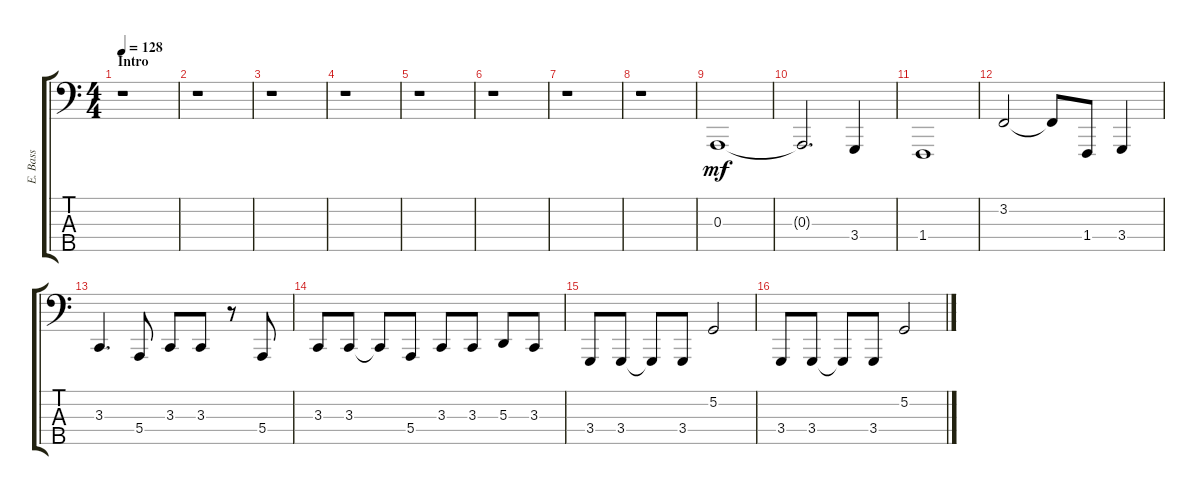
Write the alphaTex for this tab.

\track ("E. Bass" "E. Bass") {instrument brightacousticpiano}
\staff {score tabs}
\tuning (G2 D2 A1 E1 B0) {hide}
\ts (4 4)
\section ("" "Intro")
\tempo 128
\clef f4
\ks c
r.1{dy mf instrument brightacousticpiano} |
r.1 |
r.1 |
r.1 |
r.1 |
r.1 |
r.1 |
r.1 |
0.3.1 |
0.3{t}.2{d} 3.4.4 |
1.4.1 |
3.2.2 3.2{t}.8 1.4.8 3.4.4 |
3.3.4{d} 5.4.8 3.3.8 3.3.8 r.8 5.4.8 |
3.3.8 3.3.8 3.3{t}.8 5.4.8 3.3.8 3.3.8 5.3.8 3.3.8 |
3.4.8 3.4.8 3.4{t}.8 3.4.8 5.2.2 |
3.4.8 3.4.8 3.4{t}.8 3.4.8 5.2.2
